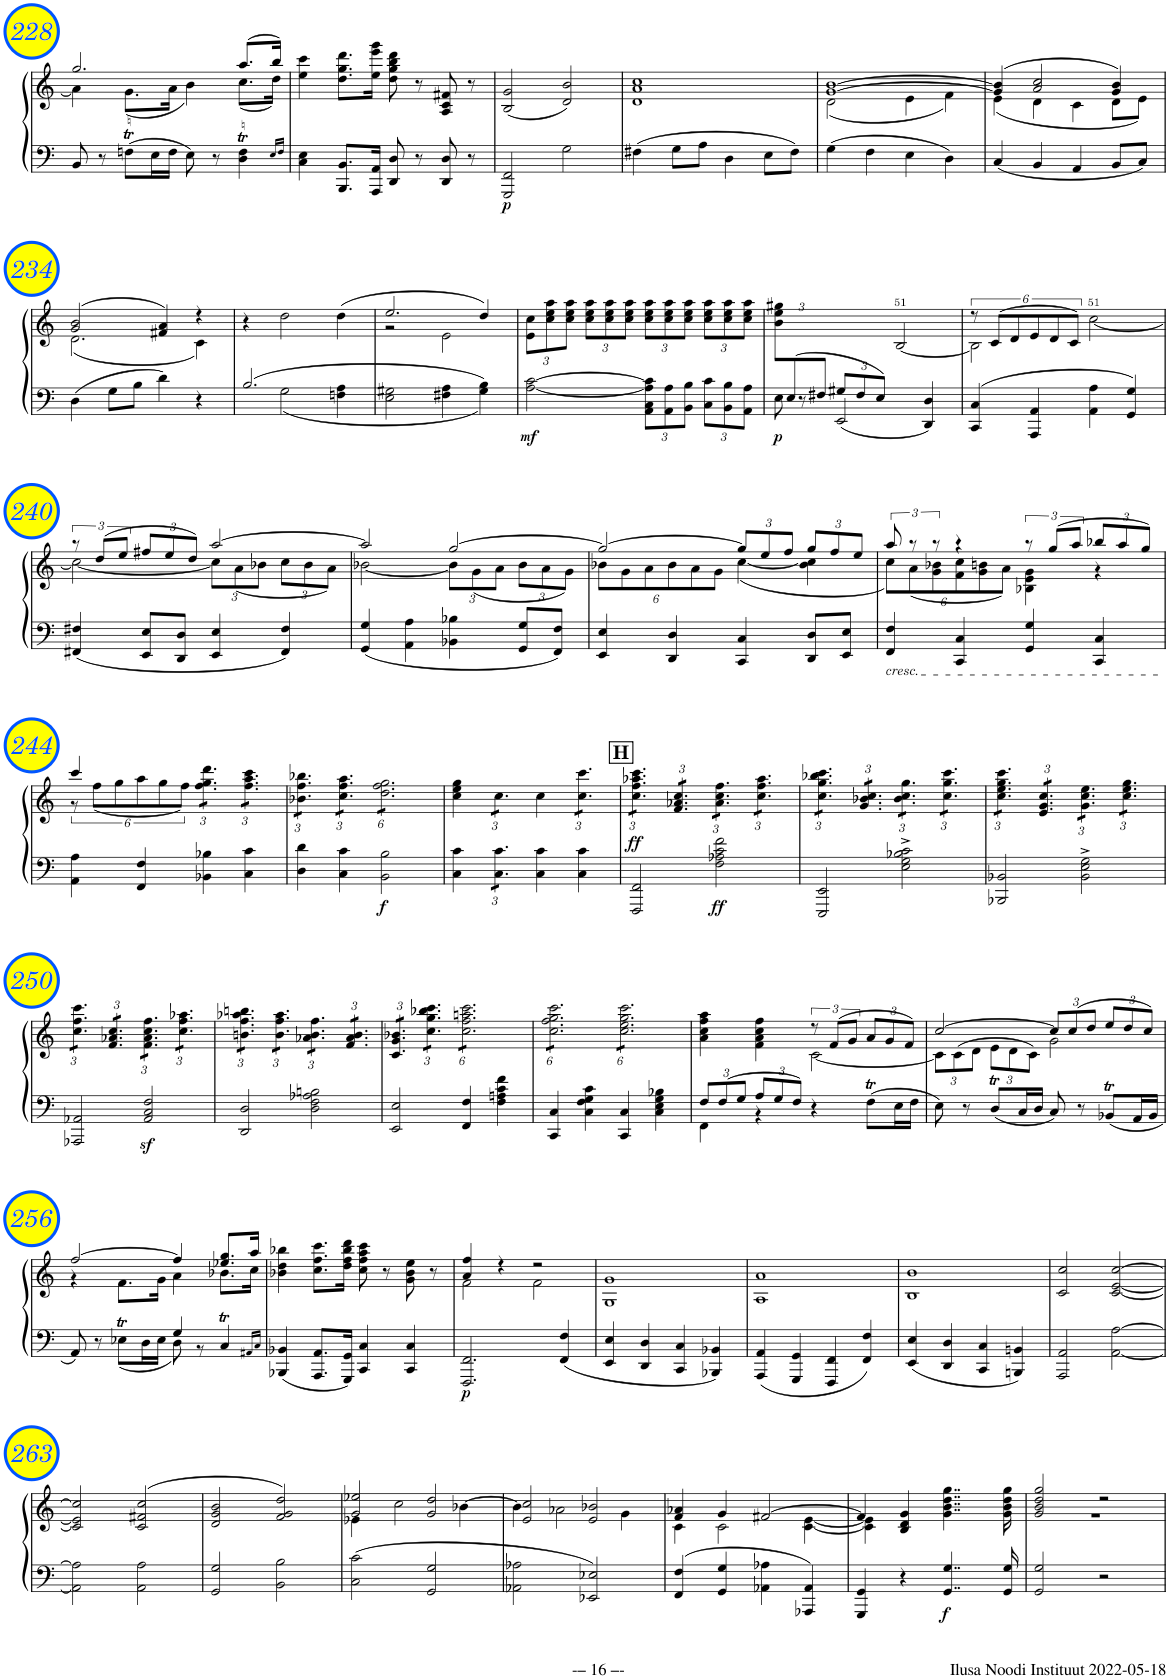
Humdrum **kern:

**kern	**kern	**dynam
*part1	*part1	*part1
*staff2	*staff1	*staff1/2
*I"Piano	*	*
*I'Pno	*	*
!!LO:PB:g=z
*clefF4	*clefF4	*
*k[]	*k[]	*
*M4/4	*M4/4	*
*met(c)	*met(c)	*
=228	=228	=228
*	*^	*
8BB/	2.gg/	4a\]	.
8r	.	.	.
8FnT\L	.	(8.g\L	.
16E\L	.	.	.
16F\JJ	.	16a\Jk	.
8E\	.	4b\)	.
8r	.	.	.
4D\T 4F\T	(8.aa/L	(8.cc\L	.
.	16bb/Jk)	16dd\Jk)	.
*	*v	*v	*
16qE/LL	.	.
16qF/JJ	.	.
=229	=229	=229
4C\ 4E\	4ee\ 4ccc\	.
8.BBB/ 8.BB/L	8.dd\ 8.gg\ 8.ddd\L	.
16AAA/ 16AA/Jk	16ee\ 16eee\ 16ggg\Jk	.
8DD/ 8D/	8dd\ 8gg\ 8bb\ 8ddd\	.
8r	8r	.
8DD/ 8D/	8A/ 8c/ 8f#X/	.
8r	8r	.
=230	=230	=230
!	!	!LO:DY:b=2
2GGG/ 2FF/	(2B/ 2g/	p
2G\	2d/ 2b/)	.
=231	=231	=231
4F#X\	1d 1a 1cc	.
8G\L	.	.
8A\J	.	.
4D\	.	.
8E\L	.	.
8F#\J	.	.
=232	=232	=232
*	*^	*
4G\	[1g [1b	(2d\	.
4F\	.	.	.
4E\	.	4e\	.
4D\	.	4f\)	.
=233	=233	=233	=233
4C/	(4g/] 4b/]	(4e\	.
4BB/	2a/ 2cc/	4d\	.
4AA/	.	4c\	.
8BB/L	4g/ 4b/)	8d\L	.
8C/J	.	8e\J)	.
!!LO:LB:g=z	!!
=234	=234	=234	=234
4D\	(2g/ 2b/	(2.d\	.
8G\L	.	.	.
8B\J	.	.	.
4d\	4f#X/ 4a/)	.	.
4r	4r	4c\)	.
*	*v	*v	*
=235	=235	=235
*^	*	*
2.B/	4ryy	4r	.
.	2G\	2dd\	.
4Fn\ 4A\	4ryy	(4dd\	.
*v	*v	*	*
=236	=236	=236
*	*^	*
2E\ 2G#X\	2.ee/	2r	.
4F#X\ 4A\	.	2e\	.
4G#\ 4B\	4dd/)	.	.
*	*v	*v	*
=237	=237	=237
*	*Xbrackettup	*
!	!	!LO:DY:b=2
[2A\ [2c\	12e\ 12cc\L	mf
.	12cc\ 12ee\ 12aa\	.
.	12cc\ 12ee\ 12aa\J	.
.	12cc\ 12ee\ 12aa\L	.
.	12cc\ 12ee\ 12aa\	.
.	12cc\ 12ee\ 12aa\J	.
*Xbrackettup	*	*
12AA\ 12C\ 12A\] 12c\]L	12cc\ 12ee\ 12aa\L	.
12AA\ 12A\	12cc\ 12ee\ 12aa\	.
12BB\ 12B\J	12cc\ 12ee\ 12aa\J	.
12C\ 12c\L	12cc\ 12ee\ 12aa\L	.
12BB\ 12B\	12cc\ 12ee\ 12aa\	.
12AA\ 12A\J	12cc\ 12ee\ 12aa\J	.
=238	=238	=238
*^	*	*
!	!	!	!LO:DY:b=2
12ryy	8E\	12b\ 12ee\ 12gg#X\L	p
12E/	.	12%5ryy	.
.	8r	.	.
12F#X/J	.	.	.
12G#X/L	2EE/	.	.
12F#/	.	.	.
12E/J	.	.	.
2ryy	.	[2B/	.
.	4DD/ 4D/	.	.
*v	*v	*	*
=239	=239	=239
*	*brackettup	*
*	*^	*
4CC/ 4C/	12r	2B\]	.
.	(12c/L	.	.
.	12d/	.	.
4AAA/ 4AA/	12e/	.	.
.	12d/	.	.
.	12c/J)	.	.
4AA\ 4A\	[2cc\	2ryy	.
4GG/ 4G/	.	.	.
!!LO:LB:g=z	!!
=240	=240	=240	=240
4FF#X/ 4F#X/	12r	2cc\_	.
.	(12dd/L	.	.
.	12ee/J	.	.
*	*Xbrackettup	*	*
8EE/ 8E/L	12ff#X/L	.	.
.	12ee/	.	.
8DD/ 8D/J	.	.	.
.	12dd/J)	.	.
4EE/ 4E/	[2aa/	12cc\L]	.
.	.	(12a\	.
.	.	12b-X\J	.
4FF#/ 4F#/	.	12cc\L	.
.	.	12b-\	.
.	.	12a\J)	.
=241	=241	=241	=241
4GG/ 4G/	2aa/]	[2b-X\	.
4AA\ 4A\	.	.	.
4BB-X\ 4B-X\	[2gg/	12b-\L]	.
.	.	(12g\	.
.	.	12a\J	.
8GG/ 8G/L	.	12b-\L	.
.	.	12a\	.
8FF/ 8F/J	.	.	.
.	.	12g\J)	.
=242	=242	=242	=242
4EE/ 4E/	2gg/_	12b-X\L	.
.	.	12g\	.
.	.	12a\	.
4DD/ 4D/	.	12b-\	.
.	.	12a\	.
.	.	12g\J	.
4CC/ 4C/	12gg/L]	([4cc\	.
.	12ee/	.	.
.	12ff/J	.	.
8DD/ 8D/L	12gg/L	4b-\ 4cc\]	.
.	12ff/	.	.
8EE/ 8E/J	.	.	.
.	12ee/J	.	.
=243	=243	=243	=243
*	*brackettup	*Xbrackettup	*
!LO:TX:b:i:t=cresc.	!	!	!
4FF/ 4F/	12aa/	12cc\L)	.
.	12r	(12a\	.
.	12r	12g\ 12b-X\	.
4CC/ 4C/	4r	12f\ 12cc\	.
.	.	12g\ 12bn\	.
.	.	12a\J)	.
*	*brackettup	*	*
4GG/ 4G/	12r	4B-X\ 4e\ 4g\	.
.	(12gg/L	.	.
.	12aa/J	.	.
*	*Xbrackettup	*	*
4CC/ 4C/	12bb-X/L	4r	.
.	12aa/	.	.
.	12gg/J)	.	.
!!LO:LB:g=z	!!
=244	=244	=244	=244
*	*	*brackettup	*
4AA\ 4A\	4ccc/	12r	.
.	.	(12ff\L	.
.	.	12gg\	.
4FF/ 4F/	4ryy	12aa\	.
.	.	12gg\	.
.	.	12ff\J)	.
*	*tremolo	*	*
4BB-X\ 4B-X\	2ryy	12ff\ 12gg\ 12ddd\L	.
.	.	12ff\ 12gg\ 12ddd\	.
.	.	12ff\ 12gg\ 12ddd\J	.
4C\ 4c\	.	12ff\ 12aa\ 12ccc\L	.
.	.	12ff\ 12aa\ 12ccc\	.
.	.	12ff\ 12aa\ 12ccc\J	.
*	*v	*v	*
=245	=245	=245
4D\ 4d\	12b-X\ 12ff\ 12bb-X\L	.
.	12b-X\ 12ff\ 12bb-X\	.
.	12b-X\ 12ff\ 12bb-X\J	.
4C\ 4c\	12cc\ 12ff\ 12aa\L	.
.	12cc\ 12ff\ 12aa\	.
.	12cc\ 12ff\ 12aa\J	.
!	!	!LO:DY:b=2
2BB\ 2B\	12dd\ 12ff\ 12gg\L	f
.	12dd\ 12ff\ 12gg\	.
.	12dd\ 12ff\ 12gg\	.
.	12dd\ 12ff\ 12gg\	.
.	12dd\ 12ff\ 12gg\	.
.	12dd\ 12ff\ 12gg\J	.
*	*Xtremolo	*
=246	=246	=246
4C\ 4c\	4cc\ 4ee\ 4gg\	.
*tremolo	*	*
*	*tremolo	*
12C\ 12c\L	12cc\L	.
12C\ 12c\	12cc\	.
12C\ 12c\J	12cc\J	.
*	*Xtremolo	*
*Xtremolo	*	*
4C\ 4c\	4cc\	.
*	*tremolo	*
4C\ 4c\	12cc\ 12ccc\L	.
.	12cc\ 12ccc\	.
.	12cc\ 12ccc\J	.
!!LO:REH:place=s1:a:B:cj:fs=14:t=H
=247	=247	=247
!	!	!LO:DY:b
2FFF/ 2FF/	12cc\ 12ff\ 12aa-X\ 12ccc\L	ff
.	12cc\ 12ff\ 12aa-X\ 12ccc\	.
.	12cc\ 12ff\ 12aa-X\ 12ccc\J	.
.	12f/ 12a-X/ 12cc/L	.
.	12f/ 12a-X/ 12cc/	.
.	12f/ 12a-X/ 12cc/J	.
!	!	!LO:DY:b=2
2F\ 2A-X\ 2c\ 2f\	12a-\ 12cc\ 12ff\L	ff
.	12a-\ 12cc\ 12ff\	.
.	12a-\ 12cc\ 12ff\J	.
.	12cc\ 12ff\ 12aa-\L	.
.	12cc\ 12ff\ 12aa-\	.
.	12cc\ 12ff\ 12aa-\J	.
=248	=248	=248
2EEE/ 2EE/	12cc\ 12gg\ 12bb-X\ 12ccc\L	.
.	12cc\ 12gg\ 12bb-X\ 12ccc\	.
.	12cc\ 12gg\ 12bb-X\ 12ccc\J	.
.	12g/ 12b-X/ 12cc/L	.
.	12g/ 12b-X/ 12cc/	.
.	12g/ 12b-X/ 12cc/J	.
2E\^ 2G\^ 2B-X\^ 2c\^	12b-\ 12cc\ 12gg\L	.
.	12b-\ 12cc\ 12gg\	.
.	12b-\ 12cc\ 12gg\J	.
.	12cc\ 12gg\ 12ccc\L	.
.	12cc\ 12gg\ 12ccc\	.
.	12cc\ 12gg\ 12ccc\J	.
=249	=249	=249
2BBB-X/ 2BB-X/	12cc\ 12ee\ 12gg\ 12ccc\L	.
.	12cc\ 12ee\ 12gg\ 12ccc\	.
.	12cc\ 12ee\ 12gg\ 12ccc\J	.
.	12e/ 12g/ 12cc/L	.
.	12e/ 12g/ 12cc/	.
.	12e/ 12g/ 12cc/J	.
2BB-\^ 2E\^ 2G\^	12g\ 12cc\ 12ee\L	.
.	12g\ 12cc\ 12ee\	.
.	12g\ 12cc\ 12ee\J	.
.	12cc\ 12ee\ 12gg\L	.
.	12cc\ 12ee\ 12gg\	.
.	12cc\ 12ee\ 12gg\J	.
!!LO:LB:g=z
=250	=250	=250
2AAA-X/ 2AA-X/	12cc\ 12ff\ 12ccc\L	.
.	12cc\ 12ff\ 12ccc\	.
.	12cc\ 12ff\ 12ccc\J	.
.	12f/ 12a-X/ 12cc/L	.
.	12f/ 12a-X/ 12cc/	.
.	12f/ 12a-X/ 12cc/J	.
2AA-/z< 2C/z< 2F/z<	12f\ 12a-\ 12cc\ 12ff\L	.
.	12f\ 12a-\ 12cc\ 12ff\	.
.	12f\ 12a-\ 12cc\ 12ff\J	.
.	12cc\ 12ff\ 12aa-X\L	.
.	12cc\ 12ff\ 12aa-X\	.
.	12cc\ 12ff\ 12aa-X\J	.
=251	=251	=251
2DD/ 2D/	12bn\ 12ff\ 12aa-X\ 12bbn\L	.
.	12bn\ 12ff\ 12aa-X\ 12bbn\	.
.	12bn\ 12ff\ 12aa-X\ 12bbn\J	.
.	12b\ 12ff\ 12aa-\L	.
.	12b\ 12ff\ 12aa-\	.
.	12b\ 12ff\ 12aa-\J	.
2D\ 2F\ 2A-X\ 2Bn\	12a-X\ 12b\ 12ff\L	.
.	12a-X\ 12b\ 12ff\	.
.	12a-X\ 12b\ 12ff\J	.
.	12f/ 12a-/ 12b/L	.
.	12f/ 12a-/ 12b/	.
.	12f/ 12a-/ 12b/J	.
=252	=252	=252
2EE/ 2E/	12c/ 12g/ 12b-X/L	.
.	12c/ 12g/ 12b-X/	.
.	12c/ 12g/ 12b-X/J	.
.	12cc\ 12gg\ 12bb-X\ 12ccc\L	.
.	12cc\ 12gg\ 12bb-X\ 12ccc\	.
.	12cc\ 12gg\ 12bb-X\ 12ccc\J	.
4FF/ 4F/	12cc\ 12ff\ 12aan\ 12ccc\L	.
.	12cc\ 12ff\ 12aan\ 12ccc\	.
.	12cc\ 12ff\ 12aan\ 12ccc\	.
4F\ 4An\ 4c\ 4f\	12cc\ 12ff\ 12aan\ 12ccc\	.
.	12cc\ 12ff\ 12aan\ 12ccc\	.
.	12cc\ 12ff\ 12aan\ 12ccc\J	.
=253	=253	=253
4CC/ 4C/	12cc\ 12ff\ 12gg\ 12ccc\L	.
.	12cc\ 12ff\ 12gg\ 12ccc\	.
.	12cc\ 12ff\ 12gg\ 12ccc\	.
4C\ 4F\ 4G\ 4c\	12cc\ 12ff\ 12gg\ 12ccc\	.
.	12cc\ 12ff\ 12gg\ 12ccc\	.
.	12cc\ 12ff\ 12gg\ 12ccc\J	.
4CC/ 4C/	12cc\ 12ee\ 12gg\ 12ccc\L	.
.	12cc\ 12ee\ 12gg\ 12ccc\	.
.	12cc\ 12ee\ 12gg\ 12ccc\	.
4C\ 4E\ 4G\ 4B-X\	12cc\ 12ee\ 12gg\ 12ccc\	.
.	12cc\ 12ee\ 12gg\ 12ccc\	.
.	12cc\ 12ee\ 12gg\ 12ccc\J	.
*	*Xtremolo	*
=254	=254	=254
*^	*^	*
12F/L	4FF\	4a\ 4cc\ 4ff\ 4aa\	2ryy	.
12F/	.	.	.	.
12G/J	.	.	.	.
12A/L	4r	4f\ 4a\ 4cc\ 4ff\	.	.
12G/	.	.	.	.
12F/J	.	.	.	.
4r	2ryy	12r	[2c\	.
.	.	(12f/L	.	.
.	.	12g/J	.	.
*	*	*Xbrackettup	*	*
8FT\L	.	12a/L	.	.
.	.	12g/	.	.
16E\L	.	.	.	.
.	.	12f/J)	.	.
16F\JJ	.	.	.	.
*v	*v	*	*	*
=255	=255	=255	=255
8E\	[2cc/	12c\L]	.
.	.	(>12c\	.
8r	.	.	.
.	.	12d\J	.
8DT/L	.	12e\L	.
.	.	12d\	.
16C/L	.	.	.
.	.	12c\J)	.
16D/JJ	.	.	.
8C/	12cc/L]	2g\	.
.	(12cc/	.	.
8r	.	.	.
.	12dd/J	.	.
8BB-XT/L	12ee/L	.	.
.	12dd/	.	.
16AA/L	.	.	.
.	12cc/J)	.	.
16BB-/JJ	.	.	.
!!LO:LB:g=z	!!
=256	=256	=256	=256
*^	*	*	*
8AA/	2ryy	[2ff/	4r	.
8r	.	.	.	.
8E-XT\L	.	.	8.f\L	.
16D\L	.	.	.	.
16E-\JJ	.	.	16g\Jk	.
4G/	8D\	4ff/]	4a\	.
.	8r	.	.	.
4CT/	4ryy	8.ee-X/ 8.gg/L	8.b-X\L	.
.	.	16aa/Jk	16cc\Jk	.
*v	*v	*	*	*
*	*v	*v	*
16qAA#X/LL	.	.
16qC/JJ	.	.
=257	=257	=257
4BBB-X/ 4BB-X/	4b-X\ 4dd\ 4bb-X\	.
8.AAA/ 8.AA/L	8.cc\ 8.ff\ 8.ccc\L	.
16GGG/ 16GG/Jk	16dd\ 16ff\ 16bb-\ 16ddd\Jk	.
4CC/ 4C/	8cc\ 8ff\ 8aa\ 8ccc\	.
.	8r	.
4CC/ 4C/	8g\ 8b-\ 8ee\	.
.	8r	.
=258	=258	=258
*	*^	*
!	!	!	!LO:DY:b=2
2.FFF/ 2.FF/	4a/ 4ff/	2f\	p
.	4r	.	.
.	2r	2f\	.
4FF/ 4F/	.	.	.
*	*v	*v	*
=259	=259	=259
4EE/ 4E/	1G 1g	.
4DD/ 4D/	.	.
4CC/ 4C/	.	.
4BBB-X/ 4BB-X/	.	.
=260	=260	=260
4AAA/ 4AA/	1A 1a	.
4GGG/ 4GG/	.	.
4FFF/ 4FF/	.	.
4FF/ 4F/	.	.
=261	=261	=261
4EE/ 4E/	1B 1b	.
4DD/ 4D/	.	.
4CC/ 4C/	.	.
4BBBn/ 4BBn/	.	.
=262	=262	=262
2AAA/ 2AA/	2c/ 2cc/	.
[2AA\ [2A\	[2c/ [2e/ [2cc/	.
!!LO:LB:g=z
=263	=263	=263
2AA\] 2A\]	2c/] 2e/] 2cc/]	.
2AA\ 2A\	(>2c/ 2f#X/ 2cc/	.
=264	=264	=264
2GG/ 2G/	2d/ 2g/ 2b/	.
2BB\ 2B\	2f/ 2g/ 2dd/)	.
=265	=265	=265
*	*^	*
2C\ 2c\	2g/ 2ee-X/	4e-X\	.
.	.	2cc\	.
2GG/ 2G/	2g/ 2dd/	.	.
.	.	[>4b-X\	.
=266	=266	=266	=266
2AA-X\ 2A-X\	2e/ 2cc/	4b-\]	.
.	.	2a-X\	.
2EE-X/ 2E-X/	2e/ 2b-X/	.	.
.	.	4g\	.
=267	=267	=267	=267
4FF/ 4F/	4f/ 4a-X/	4c\	.
4GG/ 4G/	4g/	2c\	.
4AA-X\ 4A-X\	[2f#X/	.	.
4AAA-X/ 4AA-/	.	[4c\ [4e\	.
=268	=268	=268	=268
4GGG/ 4GG/	4f#/]	4c\] 4e\]	.
4r	4B/ 4d/ 4g/	2.ryy	.
!	!	!	!LO:DY:b=2
4..GG/ 4..G/	4..g\ 4..b\ 4..dd\ 4..gg\	.	f
16GG/ 16G/	16g\ 16b\ 16dd\ 16gg\	.	.
=269	=269	=269	=269
2GG/ 2G/	2g/ 2b/ 2dd/ 2gg/	1r	.
2r	2r	.	.
*	*v	*v	*
=	=	=
*-	*-	*-
